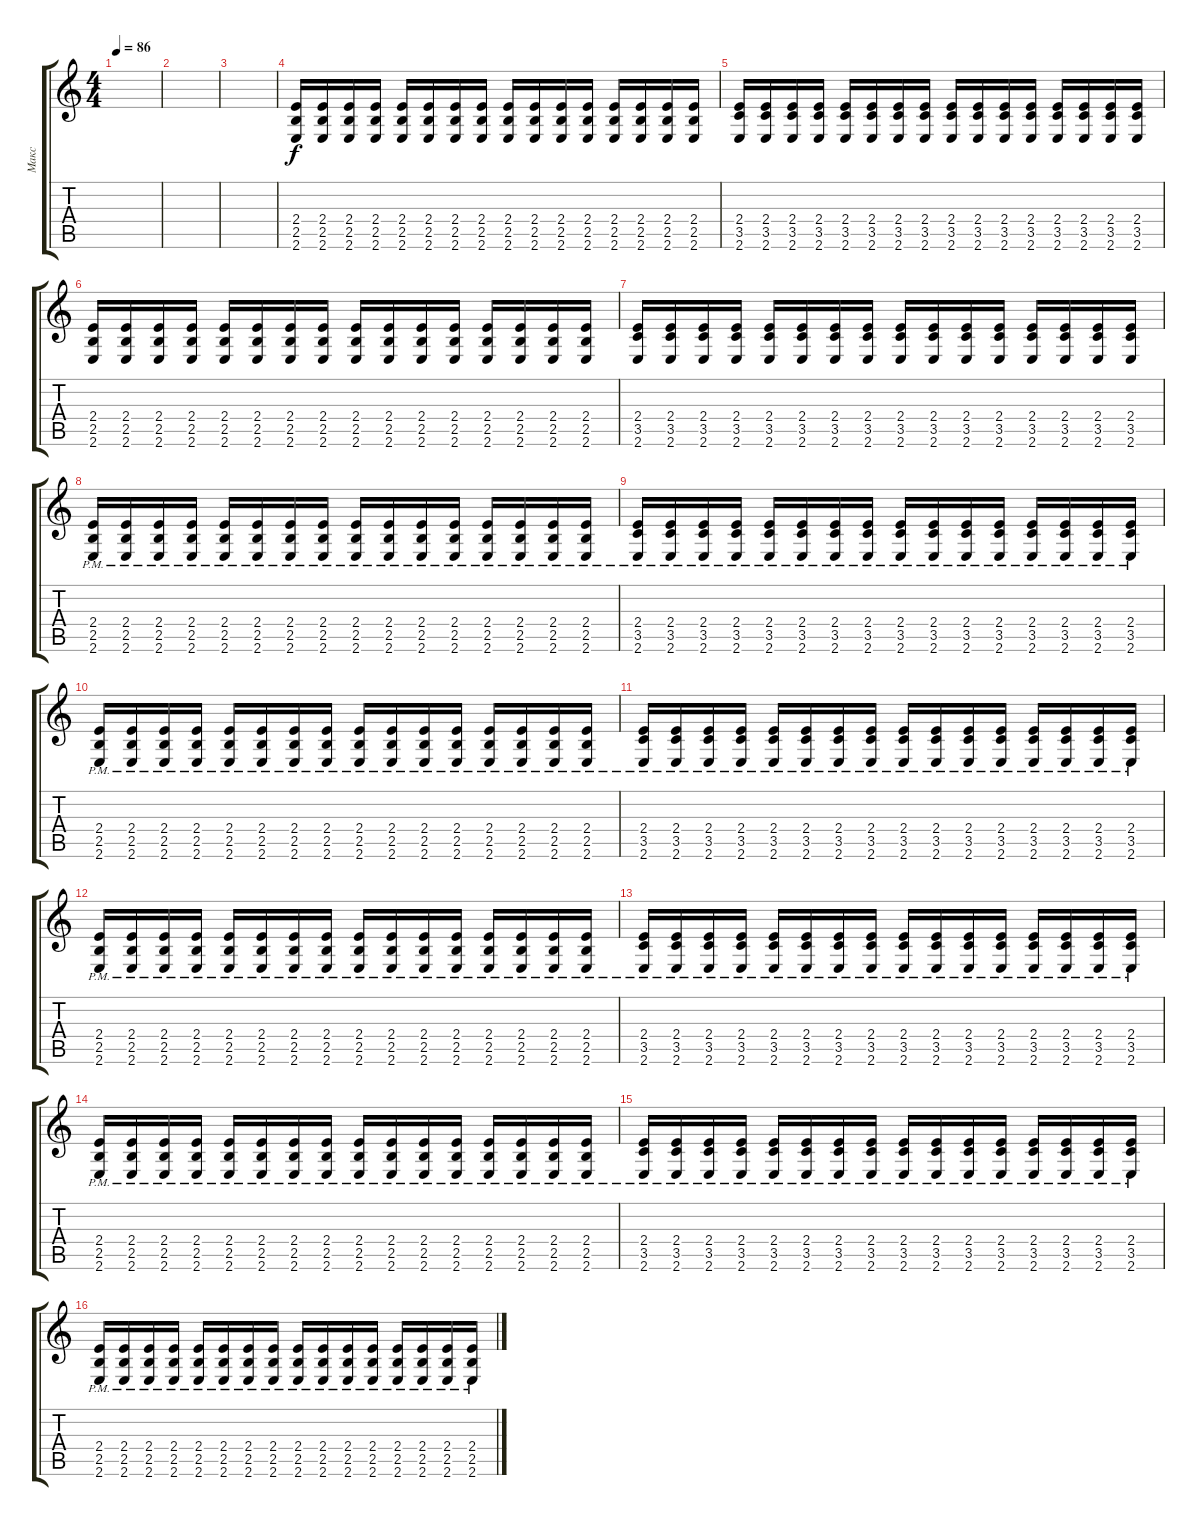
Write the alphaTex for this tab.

\track ("Макс" "Макс") {instrument distortionguitar}
\staff {score tabs}
\tuning (E4 B3 G3 D3 A2 D2) {hide}
\ts (4 4)
\tempo 86
\clef g2
\ks c
|
|
|
(2.4 2.5 2.6).16 (2.4 2.5 2.6).16 (2.4 2.5 2.6).16 (2.4 2.5 2.6).16 (2.4 2.5 2.6).16 (2.4 2.5 2.6).16 (2.4 2.5 2.6).16 (2.4 2.5 2.6).16 (2.4 2.5 2.6).16 (2.4 2.5 2.6).16 (2.4 2.5 2.6).16 (2.4 2.5 2.6).16 (2.4 2.5 2.6).16 (2.4 2.5 2.6).16 (2.4 2.5 2.6).16 (2.4 2.5 2.6).16 |
(2.4 3.5 2.6).16 (2.4 3.5 2.6).16 (2.4 3.5 2.6).16 (2.4 3.5 2.6).16 (2.4 3.5 2.6).16 (2.4 3.5 2.6).16 (2.4 3.5 2.6).16 (2.4 3.5 2.6).16 (2.4 3.5 2.6).16 (2.4 3.5 2.6).16 (2.4 3.5 2.6).16 (2.4 3.5 2.6).16 (2.4 3.5 2.6).16 (2.4 3.5 2.6).16 (2.4 3.5 2.6).16 (2.4 3.5 2.6).16 |
(2.4 2.5 2.6).16 (2.4 2.5 2.6).16 (2.4 2.5 2.6).16 (2.4 2.5 2.6).16 (2.4 2.5 2.6).16 (2.4 2.5 2.6).16 (2.4 2.5 2.6).16 (2.4 2.5 2.6).16 (2.4 2.5 2.6).16 (2.4 2.5 2.6).16 (2.4 2.5 2.6).16 (2.4 2.5 2.6).16 (2.4 2.5 2.6).16 (2.4 2.5 2.6).16 (2.4 2.5 2.6).16 (2.4 2.5 2.6).16 |
(2.4 3.5 2.6).16 (2.4 3.5 2.6).16 (2.4 3.5 2.6).16 (2.4 3.5 2.6).16 (2.4 3.5 2.6).16 (2.4 3.5 2.6).16 (2.4 3.5 2.6).16 (2.4 3.5 2.6).16 (2.4 3.5 2.6).16 (2.4 3.5 2.6).16 (2.4 3.5 2.6).16 (2.4 3.5 2.6).16 (2.4 3.5 2.6).16 (2.4 3.5 2.6).16 (2.4 3.5 2.6).16 (2.4 3.5 2.6).16 |
(2.4{pm} 2.5{pm} 2.6{pm}).16 (2.4{pm} 2.5{pm} 2.6{pm}).16 (2.4{pm} 2.5{pm} 2.6{pm}).16 (2.4{pm} 2.5{pm} 2.6{pm}).16 (2.4{pm} 2.5{pm} 2.6{pm}).16 (2.4{pm} 2.5{pm} 2.6{pm}).16 (2.4{pm} 2.5{pm} 2.6{pm}).16 (2.4{pm} 2.5{pm} 2.6{pm}).16 (2.4{pm} 2.5{pm} 2.6{pm}).16 (2.4{pm} 2.5{pm} 2.6{pm}).16 (2.4{pm} 2.5{pm} 2.6{pm}).16 (2.4{pm} 2.5{pm} 2.6{pm}).16 (2.4{pm} 2.5{pm} 2.6{pm}).16 (2.4{pm} 2.5{pm} 2.6{pm}).16 (2.4{pm} 2.5{pm} 2.6{pm}).16 (2.4{pm} 2.5{pm} 2.6{pm}).16 |
(2.4{pm} 3.5{pm} 2.6{pm}).16 (2.4{pm} 3.5{pm} 2.6{pm}).16 (2.4{pm} 3.5{pm} 2.6{pm}).16 (2.4{pm} 3.5{pm} 2.6{pm}).16 (2.4{pm} 3.5{pm} 2.6{pm}).16 (2.4{pm} 3.5{pm} 2.6{pm}).16 (2.4{pm} 3.5{pm} 2.6{pm}).16 (2.4{pm} 3.5{pm} 2.6{pm}).16 (2.4{pm} 3.5{pm} 2.6{pm}).16 (2.4{pm} 3.5{pm} 2.6{pm}).16 (2.4{pm} 3.5{pm} 2.6{pm}).16 (2.4{pm} 3.5{pm} 2.6{pm}).16 (2.4{pm} 3.5{pm} 2.6{pm}).16 (2.4{pm} 3.5{pm} 2.6{pm}).16 (2.4{pm} 3.5{pm} 2.6{pm}).16 (2.4{pm} 3.5{pm} 2.6{pm}).16 |
(2.4{pm} 2.5{pm} 2.6{pm}).16 (2.4{pm} 2.5{pm} 2.6{pm}).16 (2.4{pm} 2.5{pm} 2.6{pm}).16 (2.4{pm} 2.5{pm} 2.6{pm}).16 (2.4{pm} 2.5{pm} 2.6{pm}).16 (2.4{pm} 2.5{pm} 2.6{pm}).16 (2.4{pm} 2.5{pm} 2.6{pm}).16 (2.4{pm} 2.5{pm} 2.6{pm}).16 (2.4{pm} 2.5{pm} 2.6{pm}).16 (2.4{pm} 2.5{pm} 2.6{pm}).16 (2.4{pm} 2.5{pm} 2.6{pm}).16 (2.4{pm} 2.5{pm} 2.6{pm}).16 (2.4{pm} 2.5{pm} 2.6{pm}).16 (2.4{pm} 2.5{pm} 2.6{pm}).16 (2.4{pm} 2.5{pm} 2.6{pm}).16 (2.4{pm} 2.5{pm} 2.6{pm}).16 |
(2.4{pm} 3.5{pm} 2.6{pm}).16 (2.4{pm} 3.5{pm} 2.6{pm}).16 (2.4{pm} 3.5{pm} 2.6{pm}).16 (2.4{pm} 3.5{pm} 2.6{pm}).16 (2.4{pm} 3.5{pm} 2.6{pm}).16 (2.4{pm} 3.5{pm} 2.6{pm}).16 (2.4{pm} 3.5{pm} 2.6{pm}).16 (2.4{pm} 3.5{pm} 2.6{pm}).16 (2.4{pm} 3.5{pm} 2.6{pm}).16 (2.4{pm} 3.5{pm} 2.6{pm}).16 (2.4{pm} 3.5{pm} 2.6{pm}).16 (2.4{pm} 3.5{pm} 2.6{pm}).16 (2.4{pm} 3.5{pm} 2.6{pm}).16 (2.4{pm} 3.5{pm} 2.6{pm}).16 (2.4{pm} 3.5{pm} 2.6{pm}).16 (2.4{pm} 3.5{pm} 2.6{pm}).16 |
(2.4{pm} 2.5{pm} 2.6{pm}).16 (2.4{pm} 2.5{pm} 2.6{pm}).16 (2.4{pm} 2.5{pm} 2.6{pm}).16 (2.4{pm} 2.5{pm} 2.6{pm}).16 (2.4{pm} 2.5{pm} 2.6{pm}).16 (2.4{pm} 2.5{pm} 2.6{pm}).16 (2.4{pm} 2.5{pm} 2.6{pm}).16 (2.4{pm} 2.5{pm} 2.6{pm}).16 (2.4{pm} 2.5{pm} 2.6{pm}).16 (2.4{pm} 2.5{pm} 2.6{pm}).16 (2.4{pm} 2.5{pm} 2.6{pm}).16 (2.4{pm} 2.5{pm} 2.6{pm}).16 (2.4{pm} 2.5{pm} 2.6{pm}).16 (2.4{pm} 2.5{pm} 2.6{pm}).16 (2.4{pm} 2.5{pm} 2.6{pm}).16 (2.4{pm} 2.5{pm} 2.6{pm}).16 |
(2.4{pm} 3.5{pm} 2.6{pm}).16 (2.4{pm} 3.5{pm} 2.6{pm}).16 (2.4{pm} 3.5{pm} 2.6{pm}).16 (2.4{pm} 3.5{pm} 2.6{pm}).16 (2.4{pm} 3.5{pm} 2.6{pm}).16 (2.4{pm} 3.5{pm} 2.6{pm}).16 (2.4{pm} 3.5{pm} 2.6{pm}).16 (2.4{pm} 3.5{pm} 2.6{pm}).16 (2.4{pm} 3.5{pm} 2.6{pm}).16 (2.4{pm} 3.5{pm} 2.6{pm}).16 (2.4{pm} 3.5{pm} 2.6{pm}).16 (2.4{pm} 3.5{pm} 2.6{pm}).16 (2.4{pm} 3.5{pm} 2.6{pm}).16 (2.4{pm} 3.5{pm} 2.6{pm}).16 (2.4{pm} 3.5{pm} 2.6{pm}).16 (2.4{pm} 3.5{pm} 2.6{pm}).16 |
(2.4{pm} 2.5{pm} 2.6{pm}).16 (2.4{pm} 2.5{pm} 2.6{pm}).16 (2.4{pm} 2.5{pm} 2.6{pm}).16 (2.4{pm} 2.5{pm} 2.6{pm}).16 (2.4{pm} 2.5{pm} 2.6{pm}).16 (2.4{pm} 2.5{pm} 2.6{pm}).16 (2.4{pm} 2.5{pm} 2.6{pm}).16 (2.4{pm} 2.5{pm} 2.6{pm}).16 (2.4{pm} 2.5{pm} 2.6{pm}).16 (2.4{pm} 2.5{pm} 2.6{pm}).16 (2.4{pm} 2.5{pm} 2.6{pm}).16 (2.4{pm} 2.5{pm} 2.6{pm}).16 (2.4{pm} 2.5{pm} 2.6{pm}).16 (2.4{pm} 2.5{pm} 2.6{pm}).16 (2.4{pm} 2.5{pm} 2.6{pm}).16 (2.4{pm} 2.5{pm} 2.6{pm}).16 |
(2.4{pm} 3.5{pm} 2.6{pm}).16 (2.4{pm} 3.5{pm} 2.6{pm}).16 (2.4{pm} 3.5{pm} 2.6{pm}).16 (2.4{pm} 3.5{pm} 2.6{pm}).16 (2.4{pm} 3.5{pm} 2.6{pm}).16 (2.4{pm} 3.5{pm} 2.6{pm}).16 (2.4{pm} 3.5{pm} 2.6{pm}).16 (2.4{pm} 3.5{pm} 2.6{pm}).16 (2.4{pm} 3.5{pm} 2.6{pm}).16 (2.4{pm} 3.5{pm} 2.6{pm}).16 (2.4{pm} 3.5{pm} 2.6{pm}).16 (2.4{pm} 3.5{pm} 2.6{pm}).16 (2.4{pm} 3.5{pm} 2.6{pm}).16 (2.4{pm} 3.5{pm} 2.6{pm}).16 (2.4{pm} 3.5{pm} 2.6{pm}).16 (2.4{pm} 3.5{pm} 2.6{pm}).16 |
(2.4{pm} 2.5{pm} 2.6{pm}).16 (2.4{pm} 2.5{pm} 2.6{pm}).16 (2.4{pm} 2.5{pm} 2.6{pm}).16 (2.4{pm} 2.5{pm} 2.6{pm}).16 (2.4{pm} 2.5{pm} 2.6{pm}).16 (2.4{pm} 2.5{pm} 2.6{pm}).16 (2.4{pm} 2.5{pm} 2.6{pm}).16 (2.4{pm} 2.5{pm} 2.6{pm}).16 (2.4{pm} 2.5{pm} 2.6{pm}).16 (2.4{pm} 2.5{pm} 2.6{pm}).16 (2.4{pm} 2.5{pm} 2.6{pm}).16 (2.4{pm} 2.5{pm} 2.6{pm}).16 (2.4{pm} 2.5{pm} 2.6{pm}).16 (2.4{pm} 2.5{pm} 2.6{pm}).16 (2.4{pm} 2.5{pm} 2.6{pm}).16 (2.4{pm} 2.5{pm} 2.6{pm}).16
